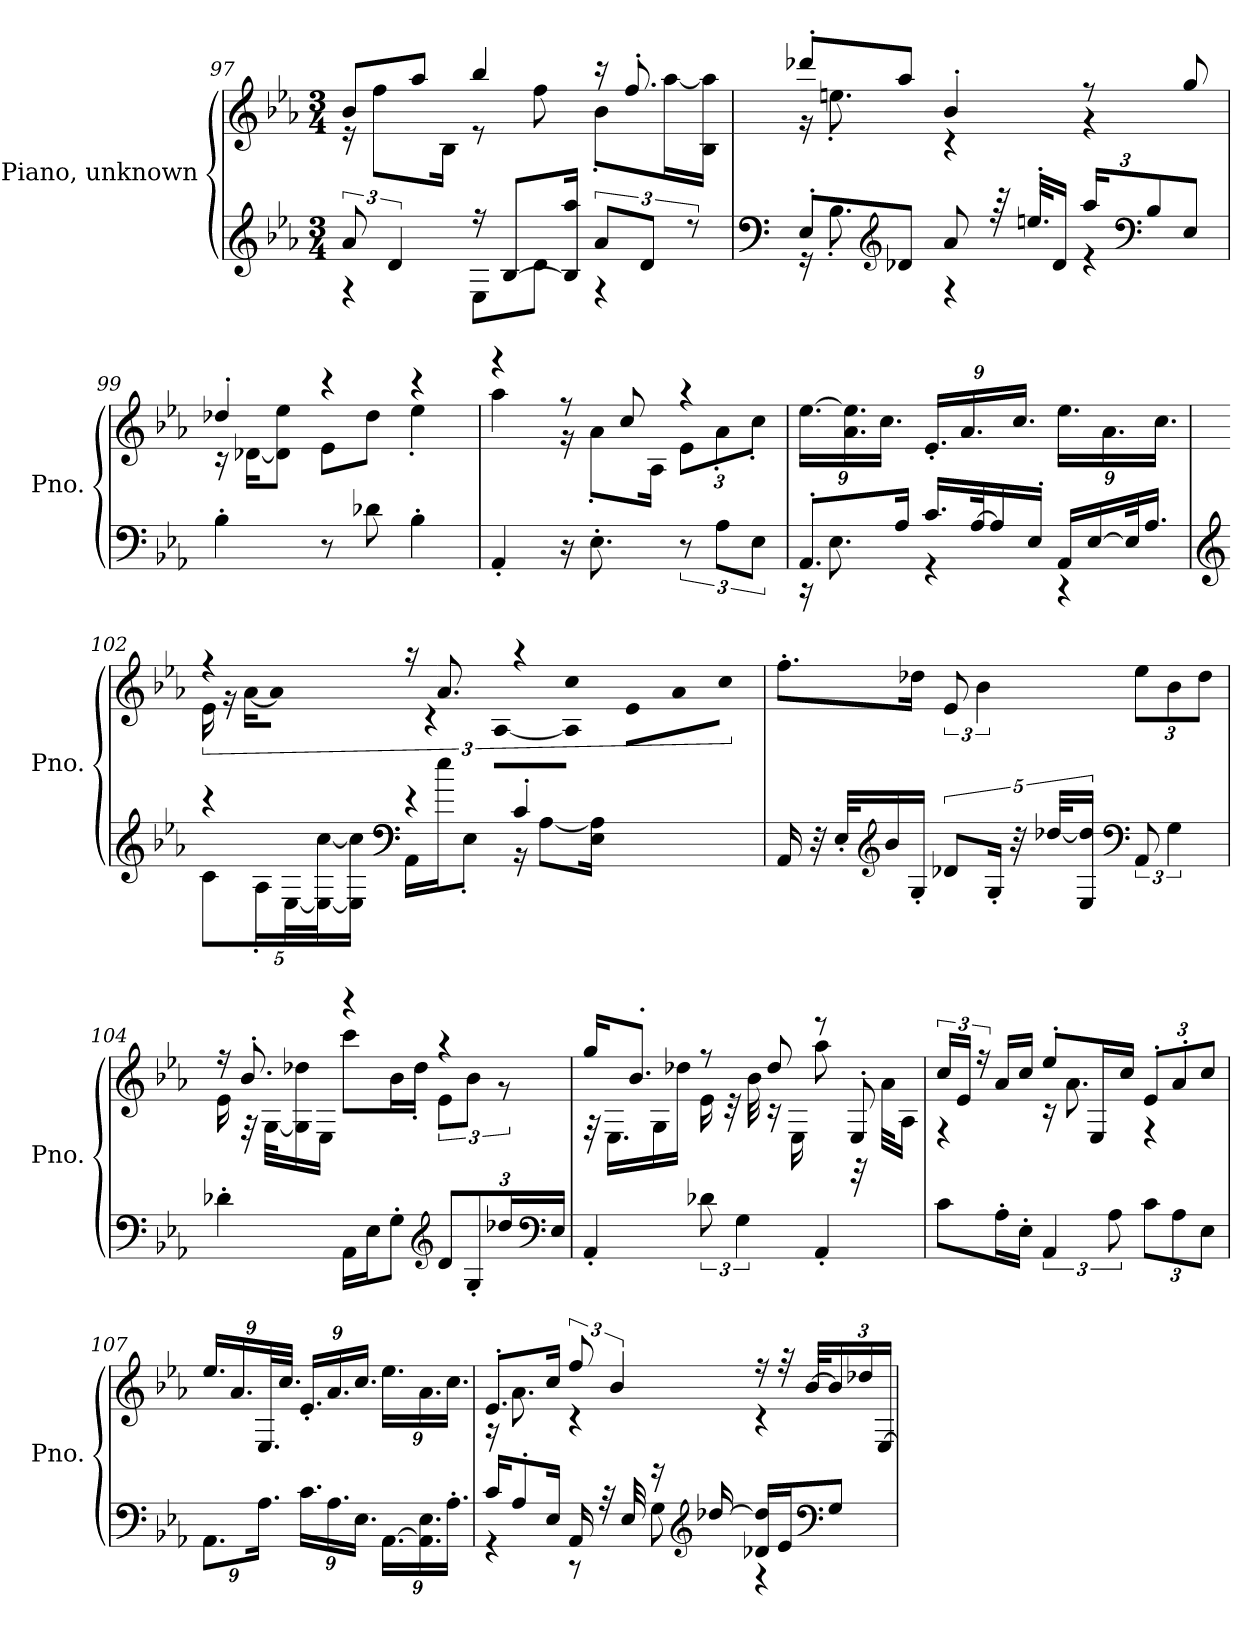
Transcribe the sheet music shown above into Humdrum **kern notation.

**kern	**kern
*part1	*part1
*staff2	*staff1
*I"Piano, unknown	*
*I'Pno.	*
*clefG2	*clefG2
*k[b-e-a-]	*k[b-e-a-]
*M3/4	*M3/4
=97	=97
*^	*^
12a-/	4r	8b-/L	16r
.	.	.	8ff\L
6d/	.	.	.
.	.	8aa-/J	.
.	.	.	16B-\Jk
16r	8E-\L	4bb-/	8r
[8B-/L	.	.	.
.	8d\J	.	8ff\
16B-/] 16aa-/Jk	.	.	.
12a-/L	4r	16r	8b-'\L
.	.	8.ff'/	.
12d/J	.	.	.
.	.	.	[16aa-\L
12r	.	.	.
.	.	.	16B-\ 16aa-\]JJ
!!LO:LB:g=z	!!
=98	=98	=98	=98
*clefF4	*	*	*
8E-'/L	16r	8ddd-X'/L	16r
.	8.B-'\	.	8.een'\
*clefG2	*	*	*
8d-X/J	.	8aa-/J	.
8a-/	4r	4b-'/	4r
64r	.	.	.
32.een'/KLL	.	.	.
16d-/JJ	.	.	.
*Xbrackettup	*	*	*
24aa-/KL	4r	8r	4r
*clefF4	*	*	*
12B-/	.	.	.
8E-/J	.	8gg/	.
*v	*v	*	*
=99	=99	=99
4B-'\	4dd-X'/	16r
.	.	[16d-X\KL
.	.	8d-\] 8ee-\J
8r	4r	8e-\L
8d-X\	.	8dd-\J
4B-'\	4r	4ee-'\
=100	=100	=100
4AA-'/	4r	4aa-\
16r	8r	16r
8.E-'\	.	8a-'\L
.	8cc/	.
.	.	16A-\Jk
*brackettup	*	*Xbrackettup
12r	4r	12e-\L
12A-\L	.	12a-'\
12E-\J	.	12cc'\J
*	*v	*v
!!LO:LB:g=z
=101	=101
*^	*
8.AA-'/L	16r	[18.ee-\LL
.	8.E-\	.
.	.	18.a-\ 18.ee-\]
.	.	18.cc\JJ
16A-/Jk	.	.
16.c/LL	4r	18.e-'/LL
.	.	18.a-/
[32A-/K	.	.
16A-/]	.	.
.	.	18.cc/JJ
16E-'/JJ	.	.
16AA-/LL	4r	18.ee-\LL
[16E-/	.	.
.	.	18.a-\
32E-/K]	.	.
16.A-/JJ	.	.
.	.	18.cc\JJ
=102	=102	=102
*clefG2	*	*
*	*	*^
*	*Xbrackettup	*	*brackettup
4r	10c\L	4r	24e-\
.	.	.	24r
.	.	.	[24a-\KL
.	20A-'\L	.	.
.	.	.	8a-\J]
.	[40E-\L	.	.
.	40E-\_ [40cc\J	.	.
.	20E-\] 20cc\]JJ	.	.
*clefF4	*	*	*
4r	16AA-\LL	16r	8r
.	16ee-\J	8.a-/	.
.	8E-'\J	.	[16A-\LL
.	.	.	16A-\] 16cc\JJ
4c'/	16r	4r	16e-\KL
.	[8A-\L	.	8a-\
.	16E-\ 16A-\]Jk	.	16cc\Jk
*v	*v	*	*
*	*v	*v
!!LO:LB:g=z
=103	=103
16AA-/	8.ff'\L
32r	.
32E-'/KLL	.
*clefG2	*
16b-/	.
16G'/JJ	16dd-X\Jk
*brackettup	*
10d-X/L	12e-/
.	6b-\
20G'/Jk	.
40r	.
[40dd-X/KLL	.
20E-/ 20dd-/]JJ	.
*clefF4	*
*	*Xbrackettup
12AA-/	12ee-\L
6G\	12b-\
.	12dd-\J
=104	=104
*	*^
4d-X'\	16r	16e-\
.	8.b-'/	32r
.	.	[32G\KLL
.	.	16G\] 16dd-X\
.	.	16E-\JJ
16AA-\LL	4r	8ccc\L
16E-\J	.	.
8G'\J	.	16b-\L
.	.	16dd-'\JJ
*clefG2	*	*
*Xbrackettup	*	*brackettup
12d-/L	4r	12e-\L
12G'/	.	12b-\J
24dd-X/L	.	12r
*clefF4	*	*
24E-/JJ	.	.
!!LO:LB:g=z	!!
=105	=105	=105
4AA-'/	16gg/KL	32r
.	.	16.E-\LL
.	8.b-'/J	.
.	.	16G\
.	.	16dd-X\JJ
*brackettup	*	*
12d-X\	8r	16e-\
.	.	32r
6G\	.	.
.	.	32b-\
.	8dd-/	16r
.	.	16E-\
4AA-'/	8r	8aa-\
.	8E-'/	32r
.	.	32a-\KLL
.	.	16A-\JJ
=106	=106	=106
8c\L	24cc/LL	4r
.	24e-/JJ	.
.	24r	.
16A-'\L	16a-/LL	.
16E-'\JJ	16cc/JJ	.
6AA-/	8ee-'/L	16r
.	.	8.a-\
.	16E-/L	.
12A-\	.	.
.	16cc/JJ	.
*Xbrackettup	*Xbrackettup	*
12c\L	12e-'/L	4r
12A-\	12a-'/	.
12E-\J	12cc/J	.
*	*v	*v
=107	=107
9.AA-\L	18.ee-/LL
.	18.a-/
18.A-\Jk	36.E-/L
.	36.cc/JJJ
18.c\LL	18.e-'/LL
18.A-\	18.a-/
18.E-\JJ	18.cc/JJ
[18.AA-\LL	18.ee-\LL
18.AA-\] 18.E-\	18.a-\
18.A-'\JJ	18.cc\JJ
!!LO:PB:g=z
=108	=108
*^	*^
16c/KL	4r	8.e-'/L	16r
8A-'/	.	.	8.a-\
16E-/Jk	.	16cc/Jk	.
*	*	*brackettup	*
16AA-/	8r	12ff/	4r
32r	.	.	.
.	.	6b-/	.
32E-/	.	.	.
16r	8G\	.	.
*clefG2	*	*	*
[16dd-X/	.	.	.
16d-X/ 16dd-/]LL	4r	16r	4r
16e-/J	.	32r	.
.	.	[32b-/KLL	.
*clefF4	*	*	*
*	*	*Xbrackettup	*
8G/J	.	24b-/]	.
.	.	24dd-X/	.
.	.	[24E-/JJ	.
*v	*v	*	*
*	*v	*v
=	=
*-	*-
